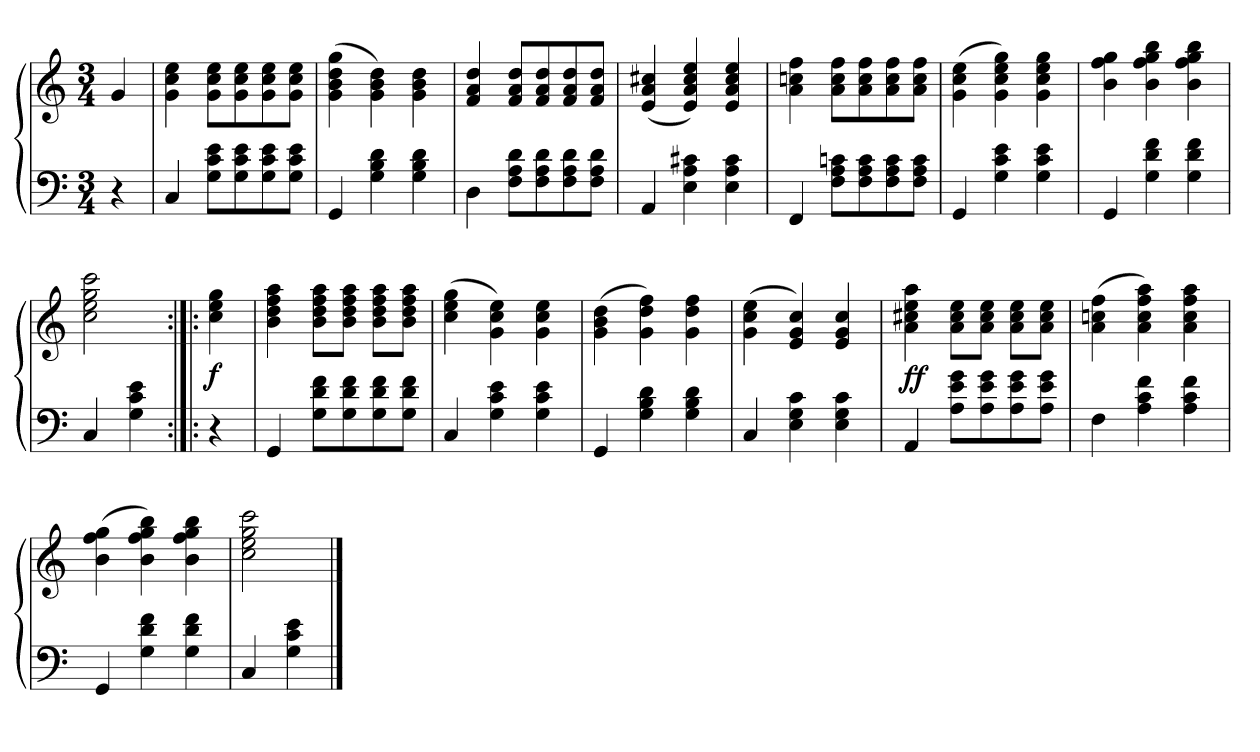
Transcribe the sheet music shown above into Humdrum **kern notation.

**kern	**kern	**dynam
*part1	*part1	*part1
*staff2	*staff1	*staff1/2
*clefF4	*clefG2	*
*k[]	*k[]	*
*C:	*C:	*
*M3/4	*M3/4	*
*MM160	*MM160	*
=	=	=
4r	4g	.
=	=	=
4C	4g 4cc 4ee	.
8G 8c 8eL	8g 8cc 8eeL	.
8G 8c 8e	8g 8cc 8ee	.
8G 8c 8e	8g 8cc 8ee	.
8G 8c 8eJ	8g 8cc 8eeJ	.
=	=	=
4GG	(4g 4b 4dd 4gg	.
4G 4B 4d	4g 4b 4dd)	.
4G 4B 4d	4g 4b 4dd	.
=	=	=
4D	4f 4a 4dd	.
8F 8A 8dL	8f 8a 8ddL	.
8F 8A 8d	8f 8a 8dd	.
8F 8A 8d	8f 8a 8dd	.
8F 8A 8dJ	8f 8a 8ddJ	.
=	=	=
4AA	(4e 4a 4cc#X	.
4E 4A 4c#X	4e 4a 4cc# 4ee)	.
4E 4A 4c#	4e 4a 4cc# 4ee	.
=	=	=
4FF	4a 4ccn 4ff	.
8F 8A 8cnL	8a 8cc 8ffL	.
8F 8A 8c	8a 8cc 8ff	.
8F 8A 8c	8a 8cc 8ff	.
8F 8A 8cJ	8a 8cc 8ffJ	.
=	=	=
4GG	(4g 4cc 4ee	.
4G 4c 4e	4g 4cc 4ee 4gg)	.
4G 4c 4e	4g 4cc 4ee 4gg	.
=	=	=
4GG	4b 4ff 4gg	.
4G 4d 4f	4b 4ff 4gg 4bb	.
4G 4d 4f	4b 4ff 4gg 4bb	.
=	=	=
4C	2cc 2ee 2gg 2ccc	.
4G 4c 4e	.	.
=:|!|:	=:|!|:	=:|!|:
4r	4cc 4ee 4gg	f
=	=	=
4GG	4b 4dd 4ff 4aa	.
8G 8d 8fL	8b 8dd 8ff 8aaL	.
8G 8d 8f	8b 8dd 8ff 8aaJ	.
8G 8d 8f	8b 8dd 8ff 8aaL	.
8G 8d 8fJ	8b 8dd 8ff 8aaJ	.
=	=	=
4C	(4cc 4ee 4gg	.
4G 4c 4e	4g 4cc 4ee)	.
4G 4c 4e	4g 4cc 4ee	.
=	=	=
4GG	(4g 4b 4dd	.
4G 4B 4d	4g 4dd 4ff)	.
4G 4B 4d	4g 4dd 4ff	.
=	=	=
4C	(4g 4cc 4ee	.
4E 4G 4c	4e 4g 4cc)	.
4E 4G 4c	4e 4g 4cc	.
=	=	=
4AA	4a 4cc#X 4ee 4aa	ff
8A 8e 8gL	8a 8cc# 8eeL	.
8A 8e 8g	8a 8cc# 8eeJ	.
8A 8e 8g	8a 8cc# 8eeL	.
8A 8e 8gJ	8a 8cc# 8eeJ	.
=	=	=
4F	(4a 4ccn 4ff	.
4A 4c 4f	4a 4cc 4ff 4aa)	.
4A 4c 4f	4a 4cc 4ff 4aa	.
=	=	=
4GG	(4b 4ff 4gg	.
4G 4d 4f	4b 4ff 4gg 4bb)	.
4G 4d 4f	4b 4ff 4gg 4bb	.
=	=	=
4C	2cc 2ee 2gg 2ccc	.
4G 4c 4e	.	.
==	==	==
*-	*-	*-
